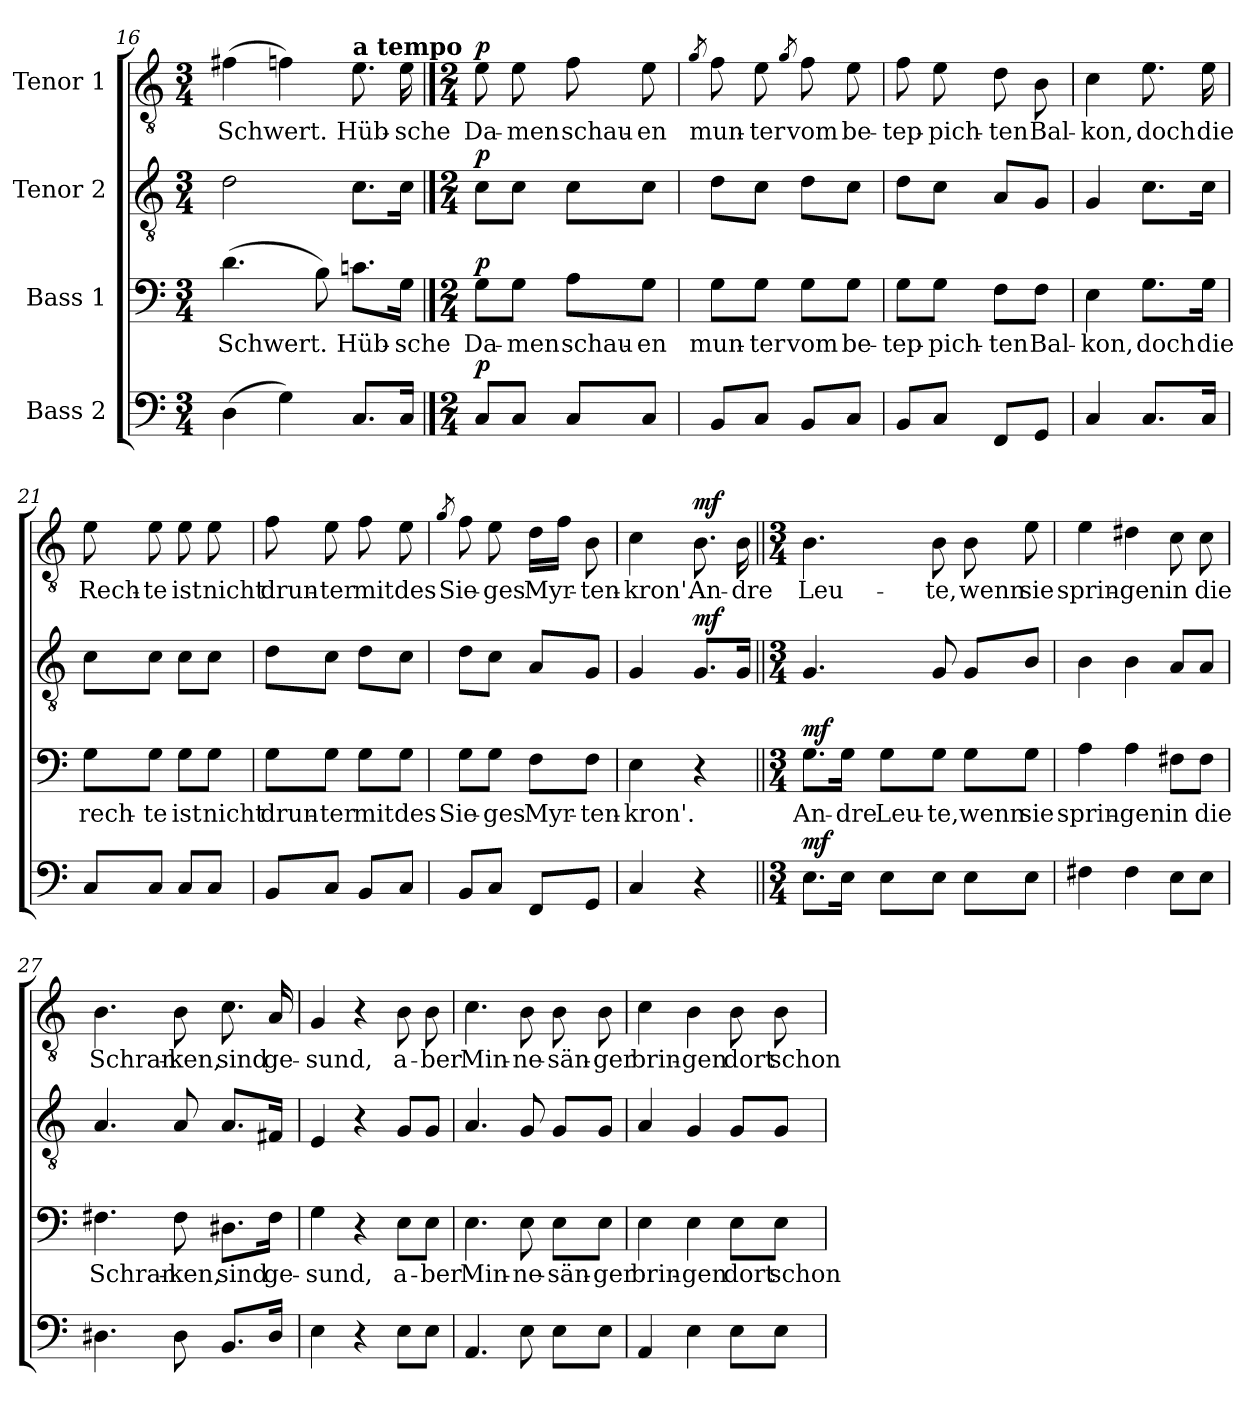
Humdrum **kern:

**kern	**dynam	**kern	**text	**dynam	**kern	**dynam	**kern	**text	**dynam
*part4	*part4	*part3	*part3	*part3	*part2	*part2	*part1	*part1	*part1
*staff4	*staff4	*staff3	*staff3	*staff3	*staff2	*staff2	*staff1	*staff1	*staff1
*I"Bass 2	*	*I"Bass 1	*	*	*I"Tenor 2	*	*I"Tenor 1	*	*
*clefF4	*	*clefF4	*	*	*clefGv2	*	*clefGv2	*	*
*k[]	*	*k[]	*	*	*k[]	*	*k[]	*	*
*M3/4	*	*M3/4	*	*	*M3/4	*	*M3/4	*	*
=16	=16	=16	=16	=16	=16	=16	=16	=16	=16
(4D\	.	(4.d\	Schwert.	.	2d\	.	(4f#X\	Schwert.	.
4G\)	.	.	.	.	.	.	4fn\)	.	.
.	.	8B\)	.	.	.	.	.	.	.
!	!	!	!	!	!	!	!LO:TX:a:B:t=a tempo	!	!
8.C/L	.	8.cn\L	Hüb-	.	8.c\L	.	8.e\	Hüb-	.
16C/Jk	.	16G\Jk	-sche	.	16c\Jk	.	16e\	-sche	.
!!LO:PB:g=z
==17	==17	==17	==17	==17	==17	==17	==17	==17	==17
*M2/4	*	*M2/4	*	*	*M2/4	*	*M2/4	*	*
!	!LO:DY:a	!	!	!LO:DY:a	!	!LO:DY:a	!	!	!LO:DY:a
8C/L	p	8G\L	Da-	p	8c\L	p	8e\	Da-	p
8C/J	.	8G\J	-men	.	8c\J	.	8e\	-men	.
8C/L	.	8A\L	schau-	.	8c\L	.	8f\	schau-	.
8C/J	.	8G\J	-en	.	8c\J	.	8e\	-en	.
=18	=18	=18	=18	=18	=18	=18	=18	=18	=18
.	.	.	.	.	.	.	8qg/	.	.
8BB/L	.	8G\L	mun-	.	8d\L	.	8f\	mun-	.
8C/J	.	8G\J	-ter	.	8c\J	.	8e\	-ter	.
.	.	.	.	.	.	.	8qg/	.	.
8BB/L	.	8G\L	vom	.	8d\L	.	8f\	vom	.
8C/J	.	8G\J	be-	.	8c\J	.	8e\	be-	.
=19	=19	=19	=19	=19	=19	=19	=19	=19	=19
8BB/L	.	8G\L	-tep-	.	8d\L	.	8f\	-tep-	.
8C/J	.	8G\J	-pich-	.	8c\J	.	8e\	-pich-	.
8FF/L	.	8F\L	-ten	.	8A/L	.	8d\	-ten	.
8GG/J	.	8F\J	Bal-	.	8G/J	.	8B\	Bal-	.
=20	=20	=20	=20	=20	=20	=20	=20	=20	=20
4C/	.	4E\	-kon,	.	4G/	.	4c\	-kon,	.
8.C/L	.	8.G\L	doch	.	8.c\L	.	8.e\	doch	.
16C/Jk	.	16G\Jk	die	.	16c\Jk	.	16e\	die	.
=21	=21	=21	=21	=21	=21	=21	=21	=21	=21
8C/L	.	8G\L	rech-	.	8c\L	.	8e\	Rech-	.
8C/J	.	8G\J	-te	.	8c\J	.	8e\	-te	.
8C/L	.	8G\L	ist	.	8c\L	.	8e\	ist	.
8C/J	.	8G\J	nicht	.	8c\J	.	8e\	nicht	.
!!LO:LB:g=z
=22	=22	=22	=22	=22	=22	=22	=22	=22	=22
8BB/L	.	8G\L	drun-	.	8d\L	.	8f\	drun-	.
8C/J	.	8G\J	-ter	.	8c\J	.	8e\	-ter	.
8BB/L	.	8G\L	mit	.	8d\L	.	8f\	mit	.
8C/J	.	8G\J	des	.	8c\J	.	8e\	des	.
=23	=23	=23	=23	=23	=23	=23	=23	=23	=23
.	.	.	.	.	.	.	8qg/	.	.
8BB/L	.	8G\L	Sie-	.	8d\L	.	8f\	Sie-	.
8C/J	.	8G\J	-ges	.	8c\J	.	8e\	-ges	.
8FF/L	.	8F\L	Myr-	.	8A/L	.	16d\LL	Myr-	.
.	.	.	.	.	.	.	16f\JJ	.	.
8GG/J	.	8F\J	-ten-	.	8G/J	.	8B\	-ten-	.
=24	=24	=24	=24	=24	=24	=24	=24	=24	=24
4C/	.	4E\	-kron'.	.	4G/	.	4c\	-kron'.	.
!	!	!	!	!	!	!LO:DY:a	!	!	!LO:DY:a
4r	.	4r	.	.	8.G/L	mf	8.B\	An-	mf
.	.	.	.	.	16G/Jk	.	16B\	-dre	.
=25||	=25||	=25||	=25||	=25||	=25||	=25||	=25||	=25||	=25||
*M3/4	*	*M3/4	*	*	*M3/4	*	*M3/4	*	*
!	!LO:DY:a	!	!	!LO:DY:a	!	!	!	!	!
8.E\L	mf	8.G\L	An-	mf	4.G/	.	4.B\	Leu-	.
16E\Jk	.	16G\Jk	-dre	.	.	.	.	.	.
8E\L	.	8G\L	Leu-	.	.	.	.	.	.
8E\J	.	8G\J	-te,	.	8G/	.	8B\	-te,	.
8E\L	.	8G\L	wenn	.	8G/L	.	8B\	wenn	.
8E\J	.	8G\J	sie	.	8B/J	.	8e\	sie	.
!!LO:LB:g=z
=26	=26	=26	=26	=26	=26	=26	=26	=26	=26
4F#X\	.	4A\	sprin-	.	4B\	.	4e\	sprin-	.
4F#\	.	4A\	-gen	.	4B\	.	4d#X\	-gen	.
8E\L	.	8F#X\L	in	.	8A/L	.	8c\	in	.
8E\J	.	8F#\J	die	.	8A/J	.	8c\	die	.
=27	=27	=27	=27	=27	=27	=27	=27	=27	=27
4.D#X\	.	4.F#X\	Schran-	.	4.A/	.	4.B\	Schran-	.
8D#\	.	8F#\	-ken,	.	8A/	.	8B\	-ken,	.
8.BB/L	.	8.D#X\L	sind	.	8.A/L	.	8.c\	sind	.
16D#/Jk	.	16F#\Jk	ge-	.	16F#X/Jk	.	16A/	ge-	.
=28	=28	=28	=28	=28	=28	=28	=28	=28	=28
4E\	.	4G\	-sund,	.	4E/	.	4G/	-sund,	.
4r	.	4r	.	.	4r	.	4r	.	.
8E\L	.	8E\L	a-	.	8G/L	.	8B\	a-	.
8E\J	.	8E\J	-ber	.	8G/J	.	8B\	-ber	.
=29	=29	=29	=29	=29	=29	=29	=29	=29	=29
4.AA/	.	4.E\	Min-	.	4.A/	.	4.c\	Min-	.
8E\	.	8E\	-ne-	.	8G/	.	8B\	-ne-	.
8E\L	.	8E\L	-sän-	.	8G/L	.	8B\	-sän-	.
8E\J	.	8E\J	-ger	.	8G/J	.	8B\	-ger	.
=30	=30	=30	=30	=30	=30	=30	=30	=30	=30
4AA/	.	4E\	brin-	.	4A/	.	4c\	brin-	.
4E\	.	4E\	-gen	.	4G/	.	4B\	-gen	.
8E\L	.	8E\L	dort	.	8G/L	.	8B\	dort	.
8E\J	.	8E\J	schon	.	8G/J	.	8B\	schon	.
=	=	=	=	=	=	=	=	=	=
*-	*-	*-	*-	*-	*-	*-	*-	*-	*-
